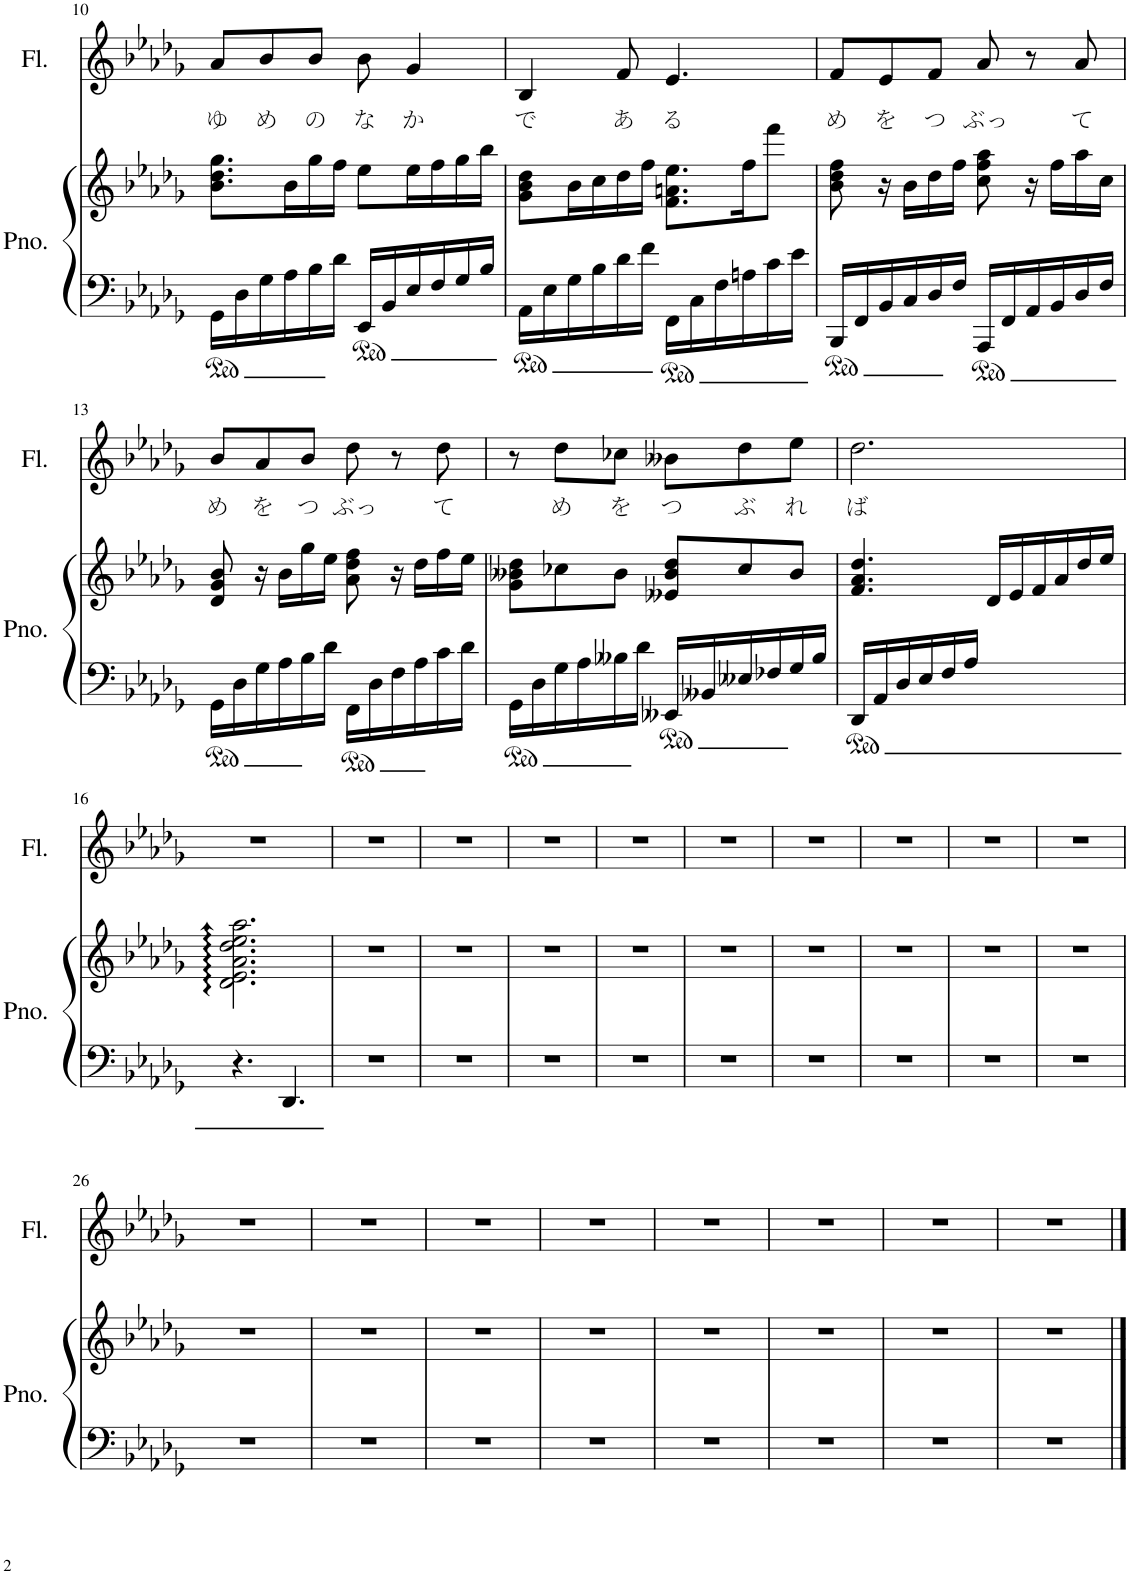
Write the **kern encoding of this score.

**kern	**kern	**kern	**text
*part2	*part2	*part1	*part1
*staff3	*staff2	*staff1	*staff1
*I"Piano	*	*I"Flute	*
*I'Pno.	*	*I'Fl.	*
!!LO:PB:g=z
*clefF4	*clefG2	*clefG2	*
*k[b-e-a-d-g-]	*k[b-e-a-d-g-]	*k[b-e-a-d-g-]	*
*M6/8	*M6/8	*M6/8	*
=10	=10	=10	=10
!	!	!	!LO:LY:b
16GG-\LL	8.b-\ 8.dd-\ 8.gg-\L	8a-/L	ゆ
16D-\	.	.	.
!	!	!	!LO:LY:b
16G-\	.	8b-/	め
16A-\	16b-\L	.	.
!	!	!	!LO:LY:b
16B-\	16gg-\	8b-/J	の
16d-\JJ	16ff\JJ	.	.
!	!	!	!LO:LY:b
16EE-/LL	8ee-\L	8b-\	な
16BB-/	.	.	.
!	!	!	!LO:LY:b
16E-/	16ee-\L	4g-/	か
16F/	16ff\	.	.
16G-/	16gg-\	.	.
16B-/JJ	16bb-\JJ	.	.
=11	=11	=11	=11
!	!	!	!LO:LY:b
16AA-\LL	8g-\ 8b-\ 8dd-\L	4B-/	で
16E-\	.	.	.
16G-\	16b-\L	.	.
16B-\	16cc\	.	.
!	!	!	!LO:LY:b
16d-\	16dd-\	8f/	あ
16f\JJ	16ff\JJ	.	.
!	!	!	!LO:LY:b
16FF\LL	8.f\ 8.an\ 8.ee-\L	4.e-/	る
16C\	.	.	.
16F\	.	.	.
16An\	16ff\K	.	.
16c\	8fff\J	.	.
16e-\JJ	.	.	.
=12	=12	=12	=12
!	!	!	!LO:LY:b
16BBB-/LL	8b-\ 8dd-\ 8ff\	8f/L	め
16FF/	.	.	.
!	!	!	!LO:LY:b
16BB-/	16r	8e-/	を
16C/	16b-\LL	.	.
!	!	!	!LO:LY:b
16D-/	16dd-\	8f/J	つ
16F/JJ	16ff\JJ	.	.
!	!	!	!LO:LY:b
16AAA-/LL	8cc\ 8ff\ 8aa-\	8a-/	ぶっ
16FF/	.	.	.
16AA-/	16r	8r	.
16BB-/	16ff\LL	.	.
!	!	!	!LO:LY:b
16D-/	16aa-\	8a-/	て
16F/JJ	16cc\JJ	.	.
!!LO:LB:g=z
=13	=13	=13	=13
!	!	!	!LO:LY:b
16GG-\LL	8d-/ 8g-/ 8b-/	8b-/L	め
16D-\	.	.	.
!	!	!	!LO:LY:b
16G-\	16r	8a-/	を
16A-\	16b-\LL	.	.
!	!	!	!LO:LY:b
16B-\	16gg-\	8b-/J	つ
16d-\JJ	16ee-\JJ	.	.
!	!	!	!LO:LY:b
16FF\LL	8a-\ 8dd-\ 8ff\	8dd-\	ぶっ
16D-\	.	.	.
16F\	16r	8r	.
16A-\	16dd-\LL	.	.
!	!	!	!LO:LY:b
16c\	16ff\	8dd-\	て
16d-\JJ	16ee-\JJ	.	.
=14	=14	=14	=14
16GG-\LL	8g-\ 8b--X\ 8dd-\L	8r	.
16D-\	.	.	.
!	!	!	!LO:LY:b
16G-\	8cc-X\	8dd-\L	め
16A-\	.	.	.
!	!	!	!LO:LY:b
16B--X\	8b--\J	8cc-X\J	を
16d-\JJ	.	.	.
!	!	!	!LO:LY:b
16EE--X/LL	8e--X/ 8b--/ 8dd-/L	8b--X\L	つ
16BB--X/	.	.	.
!	!	!	!LO:LY:b
16E--X/	8cc-/	8dd-\	ぶ
16F-X/	.	.	.
!	!	!	!LO:LY:b
16G-/	8b--/J	8ee-\J	れ
16B--/JJ	.	.	.
=15	=15	=15	=15
!	!	!	!LO:LY:b
16DD-/LL	4.f/ 4.a-/ 4.dd-/	2.dd-\	ば
16AA-/	.	.	.
16D-/	.	.	.
16E-/	.	.	.
16F/	.	.	.
16A-/JJ	.	.	.
8ryy	16d-/LL	.	.
.	16e-/	.	.
4ryy	16f/	.	.
.	16a-/	.	.
.	16dd-/	.	.
.	16ee-/JJ	.	.
!!LO:LB:g=z
=16	=16	=16	=16
4.r	2.d-\ 2.e-\ 2.a-\ 2.dd-\ 2.ee-\ 2.aa-\	2.r	.
4.DD-/	.	.	.
=17	=17	=17	=17
2.r	2.r	2.r	.
=18	=18	=18	=18
2.r	2.r	2.r	.
=19	=19	=19	=19
2.r	2.r	2.r	.
=20	=20	=20	=20
2.r	2.r	2.r	.
=21	=21	=21	=21
2.r	2.r	2.r	.
=22	=22	=22	=22
2.r	2.r	2.r	.
=23	=23	=23	=23
2.r	2.r	2.r	.
=24	=24	=24	=24
2.r	2.r	2.r	.
=25	=25	=25	=25
2.r	2.r	2.r	.
!!LO:LB:g=z
=26	=26	=26	=26
2.r	2.r	2.r	.
=27	=27	=27	=27
2.r	2.r	2.r	.
=28	=28	=28	=28
2.r	2.r	2.r	.
=29	=29	=29	=29
2.r	2.r	2.r	.
=30	=30	=30	=30
2.r	2.r	2.r	.
=31	=31	=31	=31
2.r	2.r	2.r	.
=32	=32	=32	=32
2.r	2.r	2.r	.
=33	=33	=33	=33
2.r	2.r	2.r	.
==	==	==	==
*-	*-	*-	*-
